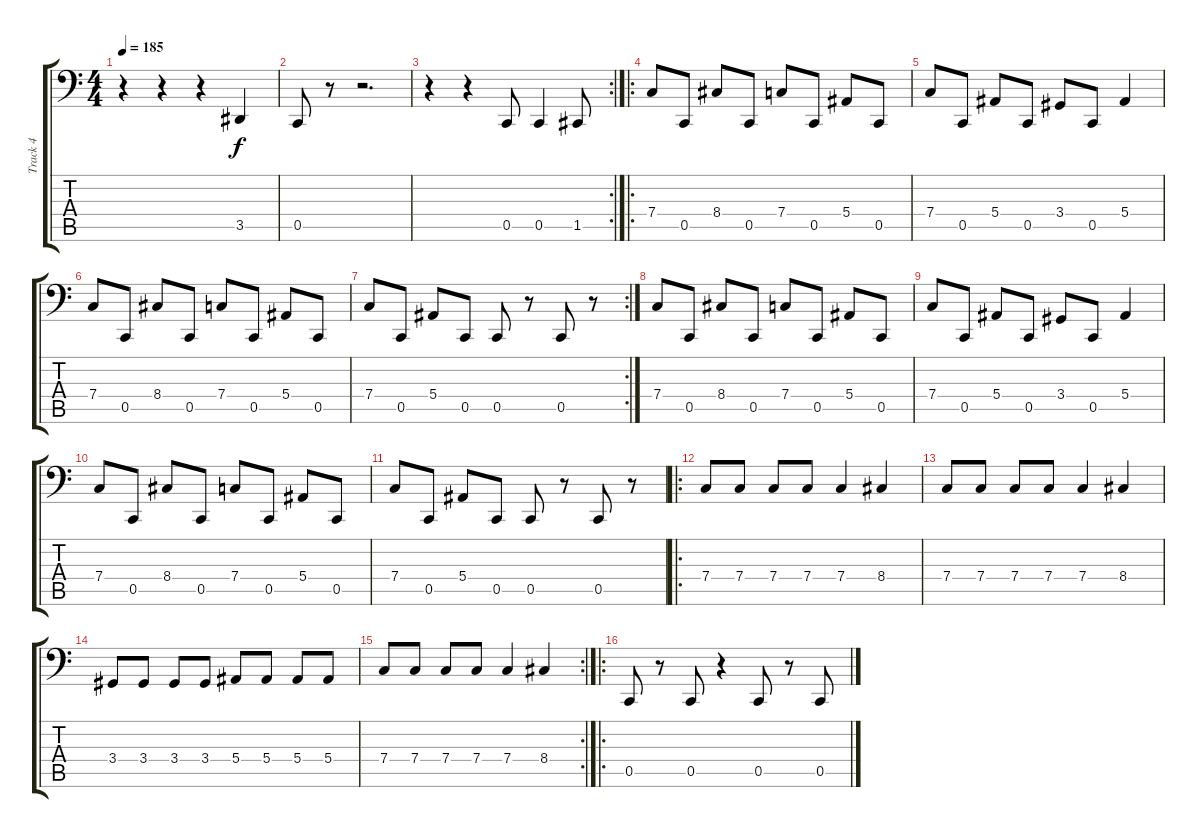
\track ("Track 4" "Track 4") {instrument electricbasspick}
\staff {score tabs}
\tuning (G2 Eb2 Bb1 F1 C1 G0) {hide}
\ts (4 4)
\tempo 185
\clef f4
\ks c
r.4{dy f} r.4 r.4 3.5.4 |
0.5.8 r.8 r.2{d} |
\rc 2
r.4 r.4 0.5.8 0.5.4 1.5.8 |
\ro
7.4.8 0.5.8 8.4.8 0.5.8 7.4.8 0.5.8 5.4.8 0.5.8 |
7.4.8 0.5.8 5.4.8 0.5.8 3.4.8 0.5.8 5.4.4 |
7.4.8 0.5.8 8.4.8 0.5.8 7.4.8 0.5.8 5.4.8 0.5.8 |
\rc 2
7.4.8 0.5.8 5.4.8 0.5.8 0.5.8 r.8 0.5.8 r.8 |
7.4.8 0.5.8 8.4.8 0.5.8 7.4.8 0.5.8 5.4.8 0.5.8 |
7.4.8 0.5.8 5.4.8 0.5.8 3.4.8 0.5.8 5.4.4 |
7.4.8 0.5.8 8.4.8 0.5.8 7.4.8 0.5.8 5.4.8 0.5.8 |
7.4.8 0.5.8 5.4.8 0.5.8 0.5.8 r.8 0.5.8 r.8 |
\ro
7.4.8 7.4.8 7.4.8 7.4.8 7.4.4 8.4.4 |
7.4.8 7.4.8 7.4.8 7.4.8 7.4.4 8.4.4 |
3.4.8 3.4.8 3.4.8 3.4.8 5.4.8 5.4.8 5.4.8 5.4.8 |
\rc 2
7.4.8 7.4.8 7.4.8 7.4.8 7.4.4 8.4.4 |
\ro
0.5.8 r.8 0.5.8 r.4 0.5.8 r.8 0.5.8
